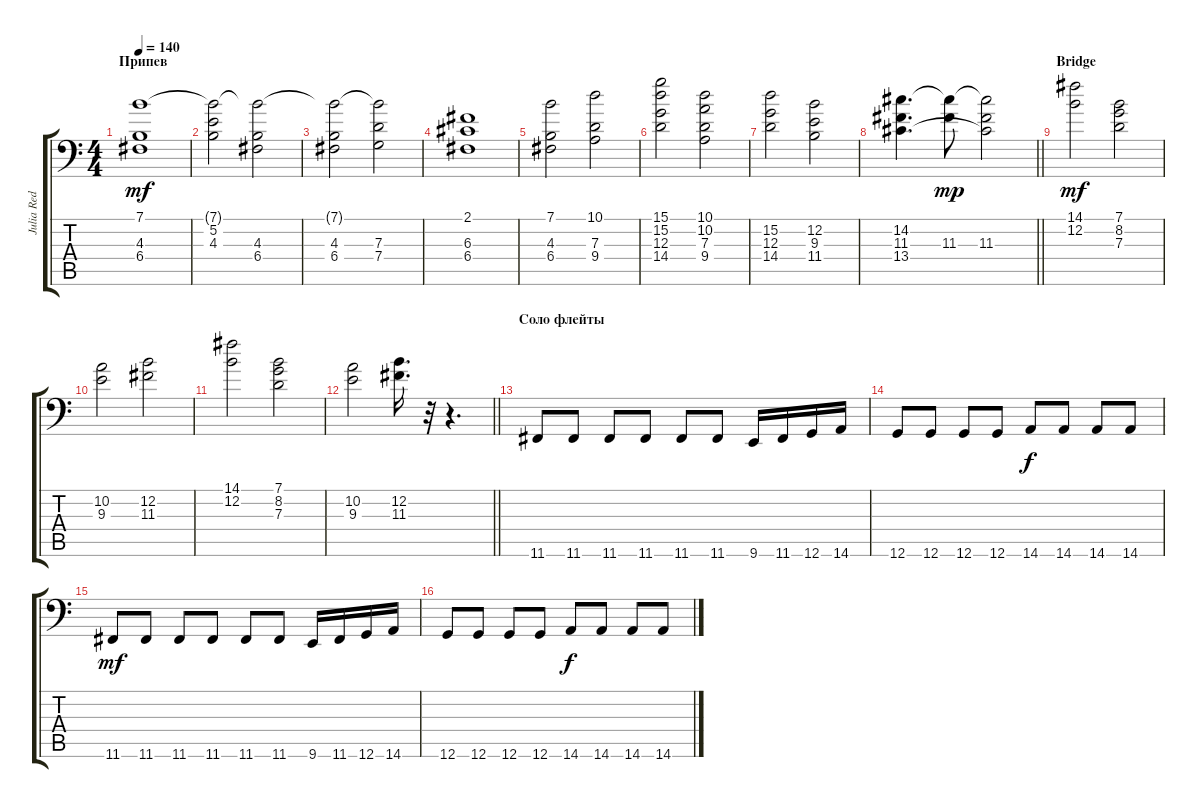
\track ("Julia Red" "Julia Red") {instrument stringensemble1}
\staff {score tabs}
\tuning (E4 B3 G3 C3 D2 G1) {hide}
\ts (4 4)
\section ("" "Припев")
\tempo 140
\clef f4
\ks c
(7.1 4.3 6.4).1{dy mf} |
(7.1{t} 5.2 4.3).2 (7.1{t} 4.3 6.4).2 |
(7.1{t} 4.3 6.4).2 (7.1{t} 7.3 7.4).2 |
(2.1 6.3 6.4).1 |
(7.1 4.3 6.4).2 (10.1 7.3 9.4).2 |
(15.1 15.2 12.3 14.4).2 (10.1 10.2 7.3 9.4).2 |
(15.2 12.3 14.4).2 (12.2 9.3 11.4).2 |
\barLineRight lightlight
(14.2 11.3 13.4).4{d} (14.2{t} 11.3).8{dy mp instrument fx3crystal} (14.2{t} 11.3 13.4{t}).2 |
\section ("" "Bridge")
(14.1 12.2).2{dy mf instrument synthbrass1} (7.1 8.2 7.3).2 |
(10.2 9.3).2 (12.2 11.3).2 |
(14.1 12.2).2 (7.1 8.2 7.3).2 |
\barLineRight lightlight
(10.2 9.3).2 (12.2 11.3).16{d} r.32 r.4{d} |
\section ("" "Соло флейты")
11.6.8{instrument acousticgrandpiano} 11.6.8 11.6.8 11.6.8 11.6.8 11.6.8 9.6.16 11.6.16 12.6.16 14.6.16 |
12.6.8 12.6.8 12.6.8 12.6.8 14.6.8{dy f} 14.6.8 14.6.8 14.6.8 |
11.6.8{dy mf} 11.6.8 11.6.8 11.6.8 11.6.8 11.6.8 9.6.16 11.6.16 12.6.16 14.6.16 |
12.6.8 12.6.8 12.6.8 12.6.8 14.6.8{dy f} 14.6.8 14.6.8 14.6.8
